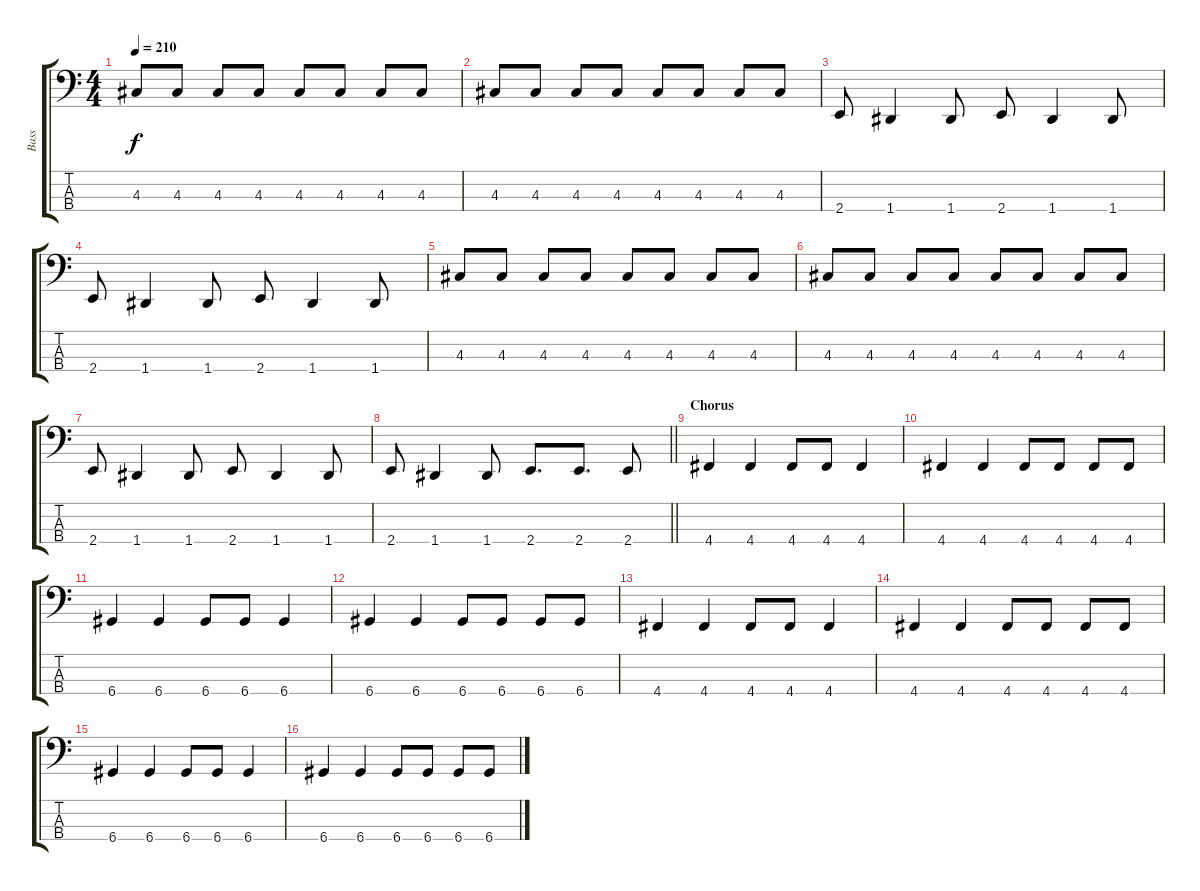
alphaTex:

\track ("Bass" "Bass") {instrument electricbasspick}
\staff {score tabs}
\tuning (G2 D2 A1 D1) {hide}
\ts (4 4)
\tempo 210
\clef f4
\ks c
4.3.8{dy f} 4.3.8 4.3.8 4.3.8 4.3.8 4.3.8 4.3.8 4.3.8 |
4.3.8 4.3.8 4.3.8 4.3.8 4.3.8 4.3.8 4.3.8 4.3.8 |
2.4.8 1.4.4 1.4.8 2.4.8 1.4.4 1.4.8 |
2.4.8 1.4.4 1.4.8 2.4.8 1.4.4 1.4.8 |
4.3.8 4.3.8 4.3.8 4.3.8 4.3.8 4.3.8 4.3.8 4.3.8 |
4.3.8 4.3.8 4.3.8 4.3.8 4.3.8 4.3.8 4.3.8 4.3.8 |
2.4.8 1.4.4 1.4.8 2.4.8 1.4.4 1.4.8 |
\barLineRight lightlight
2.4.8 1.4.4 1.4.8 2.4.8{d} 2.4.8{d} 2.4.8 |
\section ("" "Chorus")
4.4.4 4.4.4 4.4.8 4.4.8 4.4.4 |
4.4.4 4.4.4 4.4.8 4.4.8 4.4.8 4.4.8 |
6.4.4 6.4.4 6.4.8 6.4.8 6.4.4 |
6.4.4 6.4.4 6.4.8 6.4.8 6.4.8 6.4.8 |
4.4.4 4.4.4 4.4.8 4.4.8 4.4.4 |
4.4.4 4.4.4 4.4.8 4.4.8 4.4.8 4.4.8 |
6.4.4 6.4.4 6.4.8 6.4.8 6.4.4 |
6.4.4 6.4.4 6.4.8 6.4.8 6.4.8 6.4.8
